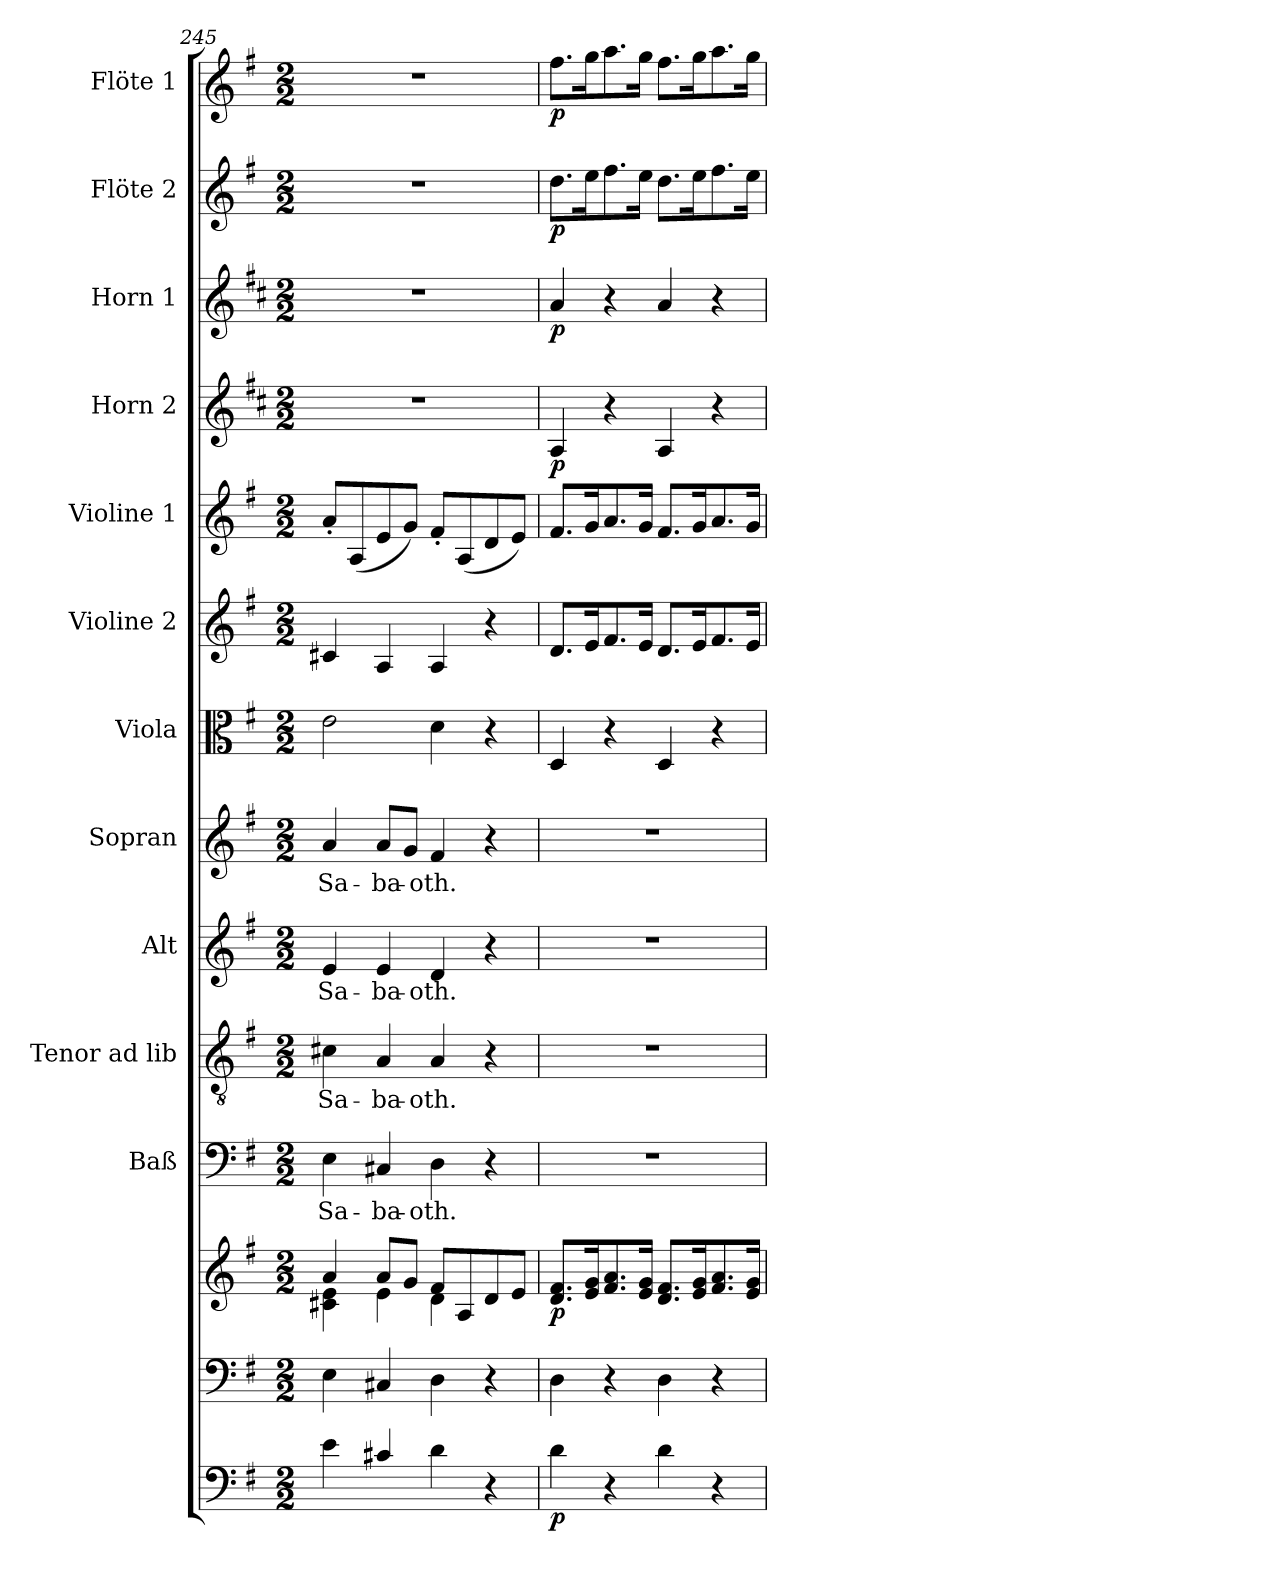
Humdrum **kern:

**kern	**dynam	**kern	**kern	**dynam	**kern	**text	**kern	**text	**kern	**text	**kern	**text	**kern	**kern	**kern	**kern	**dynam	**kern	**dynam	**kern	**dynam	**kern	**dynam
*part13	*part13	*part12	*part12	*part12	*part11	*part11	*part10	*part10	*part9	*part9	*part8	*part8	*part7	*part6	*part5	*part4	*part4	*part3	*part3	*part2	*part2	*part1	*part1
*staff14	*staff14	*staff13	*staff12	*staff12/13	*staff11	*staff11	*staff10	*staff10	*staff9	*staff9	*staff8	*staff8	*staff7	*staff6	*staff5	*staff4	*staff4	*staff3	*staff3	*staff2	*staff2	*staff1	*staff1
*	*	*	*	*	*I"Baß	*	*I"Tenor ad lib	*	*I"Alt	*	*I"Sopran	*	*I"Viola	*I"Violine 2	*I"Violine 1	*I"Horn 2	*	*I"Horn 1	*	*I"Flöte 2	*	*I"Flöte 1	*
*	*	*	*	*	*I'Baß	*	*I'Ten	*	*I'Alt	*	*I'Sop	*	*I'Vla.	*I'Vln. 2	*I'Vln. 1	*I'Hrn. 2	*	*I'Hrn. 1	*	*I'Fl. 2	*	*I'Fl. 1	*
!!LO:PB:g=z
*clefF4	*	*clefF4	*clefG2	*	*clefF4	*	*clefGv2	*	*clefG2	*	*clefG2	*	*clefC3	*clefG2	*clefG2	*clefG2	*	*clefG2	*	*clefG2	*	*clefG2	*
*ITrd7c12	*	*	*	*	*	*	*	*	*	*	*	*	*	*	*	*ITrd4c7	*	*ITrd4c7	*	*	*	*	*
*k[f#]	*	*k[f#]	*k[f#]	*	*k[f#]	*	*k[f#]	*	*k[f#]	*	*k[f#]	*	*k[f#]	*k[f#]	*k[f#]	*k[f#]	*	*k[f#]	*	*k[f#]	*	*k[f#]	*
*G:	*	*G:	*G:	*	*G:	*	*G:	*	*G:	*	*G:	*	*G:	*G:	*G:	*G:	*	*G:	*	*G:	*	*G:	*
*M2/2	*	*M2/2	*M2/2	*	*M2/2	*	*M2/2	*	*M2/2	*	*M2/2	*	*M2/2	*M2/2	*M2/2	*M2/2	*	*M2/2	*	*M2/2	*	*M2/2	*
=245	=245	=245	=245	=245	=245	=245	=245	=245	=245	=245	=245	=245	=245	=245	=245	=245	=245	=245	=245	=245	=245	=245	=245
*	*	*	*^	*	*	*	*	*	*	*	*	*	*	*	*	*	*	*	*	*	*	*	*
!	!	!	!	!	!	!	!LO:LY:b	!	!LO:LY:b	!	!LO:LY:b	!	!LO:LY:b	!	!	!	!	!	!	!	!	!	!	!
4E\	.	4E\	4a/	4c#X\ 4e\	.	4E\	Sa-	4c#X\	Sa-	4e/	Sa-	4a/	Sa-	2e\	4c#X/	8a'</L	1r	.	1r	.	1r	.	1r	.
.	.	.	.	.	.	.	.	.	.	.	.	.	.	.	.	(<8A/	.	.	.	.	.	.	.	.
!	!	!	!	!	!	!	!LO:LY:b	!	!LO:LY:b	!	!LO:LY:b	!	!LO:LY:b	!	!	!	!	!	!	!	!	!	!	!
4C#X/	.	4C#X/	8a/L	4e\	.	4C#X/	-ba-	4A/	-ba-	4e/	-ba-	8a/L	-ba-	.	4A/	8e/	.	.	.	.	.	.	.	.
.	.	.	8g/J	.	.	.	.	.	.	.	.	8g/J	.	.	.	8g/J)	.	.	.	.	.	.	.	.
!	!	!	!	!	!	!	!LO:LY:b	!	!LO:LY:b	!	!LO:LY:b	!	!LO:LY:b	!	!	!	!	!	!	!	!	!	!	!
4D\	.	4D\	8f#/L	4d\	.	4D\	-oth.	4A/	-oth.	4d/	-oth.	4f#/	-oth.	4d\	4A/	8f#'</L	.	.	.	.	.	.	.	.
.	.	.	8A/	.	.	.	.	.	.	.	.	.	.	.	.	(<8A/	.	.	.	.	.	.	.	.
4r	.	4r	8d/	4ryy	.	4r	.	4r	.	4r	.	4r	.	4r	4r	8d/	.	.	.	.	.	.	.	.
.	.	.	8e/J	.	.	.	.	.	.	.	.	.	.	.	.	8e/J)	.	.	.	.	.	.	.	.
*	*	*	*v	*v	*	*	*	*	*	*	*	*	*	*	*	*	*	*	*	*	*	*	*	*
=246	=246	=246	=246	=246	=246	=246	=246	=246	=246	=246	=246	=246	=246	=246	=246	=246	=246	=246	=246	=246	=246	=246	=246
!	!LO:DY:b	!	!	!LO:DY:b	!	!	!	!	!	!	!	!	!	!	!	!	!LO:DY:b	!	!LO:DY:b	!	!LO:DY:b	!	!LO:DY:b
4D\	p	4D\	8.d/ 8.f#/L	p	1r	.	1r	.	1r	.	1r	.	4D/	8.d/L	8.f#/L	4D/	p	4d/	p	8.dd\L	p	8.ff#\L	p
.	.	.	16e/ 16g/k	.	.	.	.	.	.	.	.	.	.	16e/k	16g/k	.	.	.	.	16ee\k	.	16gg\k	.
4r	.	4r	8.f#/ 8.a/	.	.	.	.	.	.	.	.	.	4r	8.f#/	8.a/	4r	.	4r	.	8.ff#\	.	8.aa\	.
.	.	.	16e/ 16g/Jk	.	.	.	.	.	.	.	.	.	.	16e/Jk	16g/Jk	.	.	.	.	16ee\Jk	.	16gg\Jk	.
4D\	.	4D\	8.d/ 8.f#/L	.	.	.	.	.	.	.	.	.	4D/	8.d/L	8.f#/L	4D/	.	4d/	.	8.dd\L	.	8.ff#\L	.
.	.	.	16e/ 16g/k	.	.	.	.	.	.	.	.	.	.	16e/k	16g/k	.	.	.	.	16ee\k	.	16gg\k	.
4r	.	4r	8.f#/ 8.a/	.	.	.	.	.	.	.	.	.	4r	8.f#/	8.a/	4r	.	4r	.	8.ff#\	.	8.aa\	.
.	.	.	16e/ 16g/Jk	.	.	.	.	.	.	.	.	.	.	16e/Jk	16g/Jk	.	.	.	.	16ee\Jk	.	16gg\Jk	.
=	=	=	=	=	=	=	=	=	=	=	=	=	=	=	=	=	=	=	=	=	=	=	=
*-	*-	*-	*-	*-	*-	*-	*-	*-	*-	*-	*-	*-	*-	*-	*-	*-	*-	*-	*-	*-	*-	*-	*-
